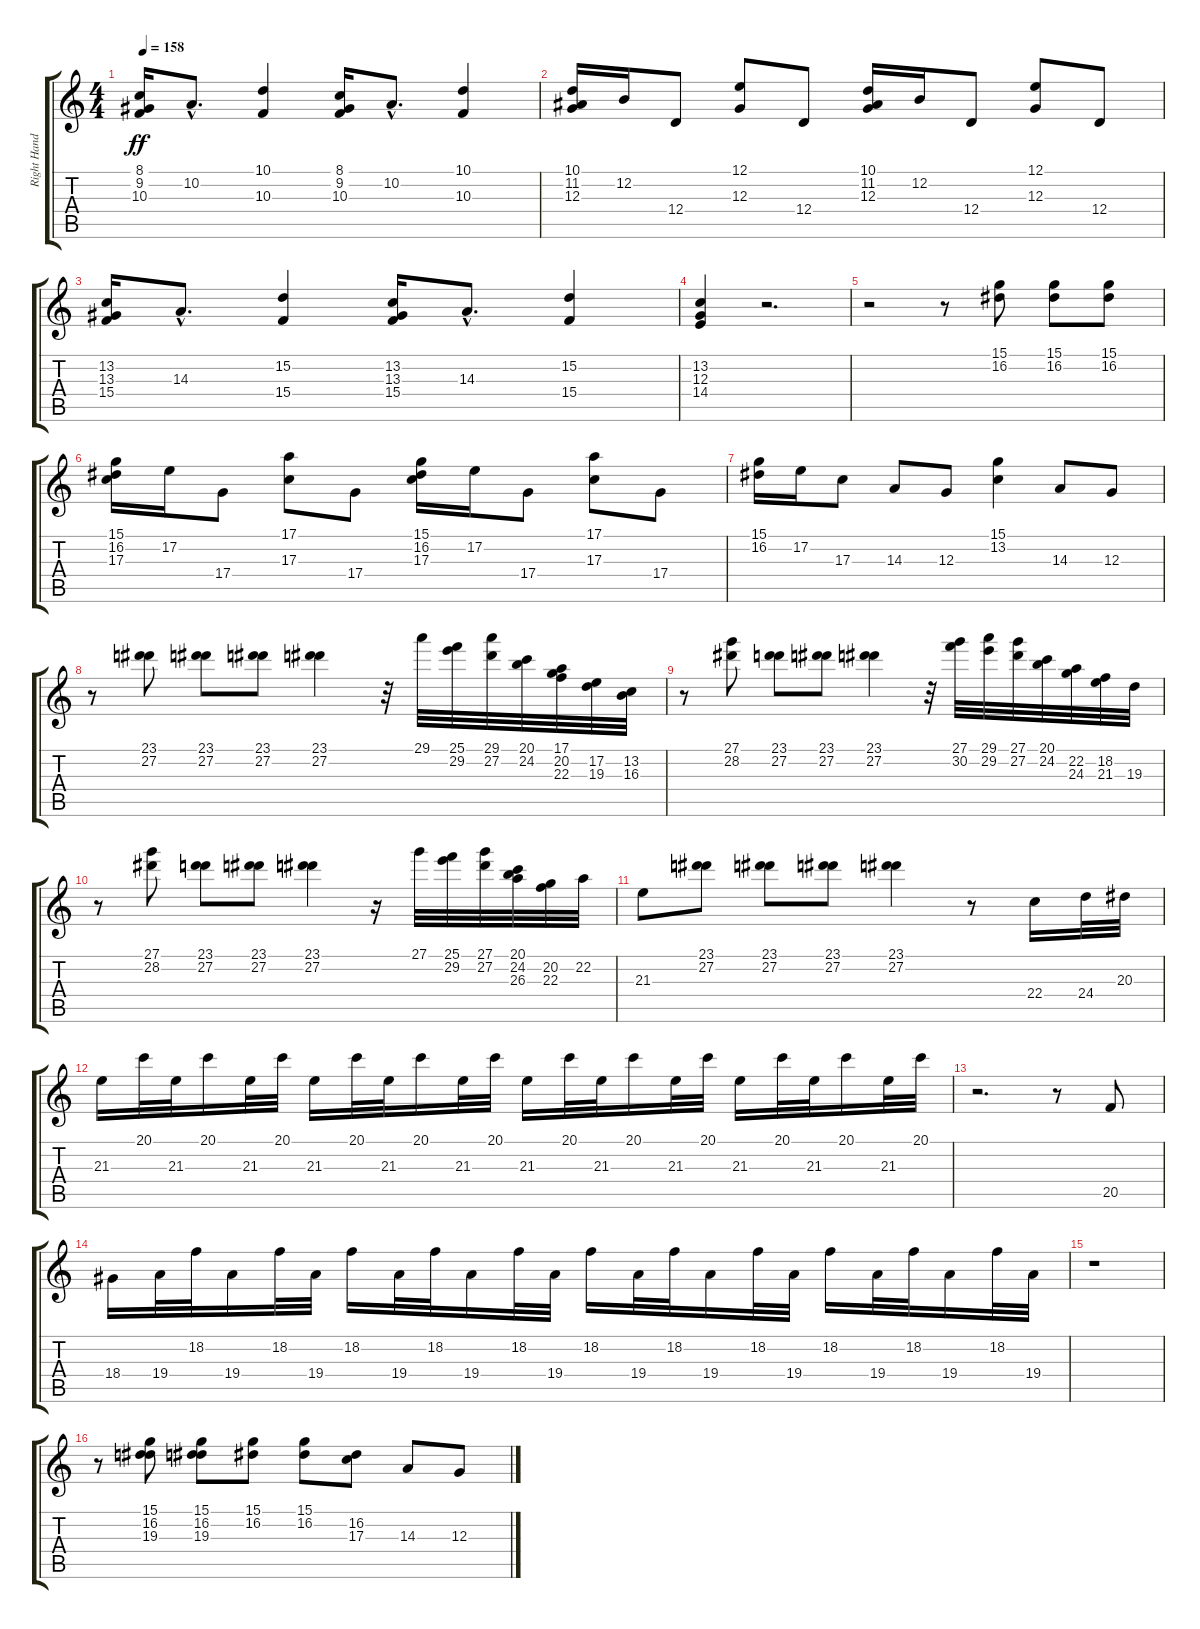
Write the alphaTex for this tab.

\track ("Right Hand" "Right Hand") {instrument acousticgrandpiano}
\staff {score tabs}
\tuning (E4 B3 G3 D3 A2 E2) {hide}
\ts (4 4)
\tempo 158
\clef g2
\ks c
(8.1 9.2 10.3).16{dy ff} 10.2{hac}.8{d} (10.1 10.3).4 (8.1 9.2 10.3).16 10.2{hac}.8{d} (10.1 10.3).4 |
(10.1 11.2 12.3).16 12.2.16 12.4.8 (12.1 12.3).8 12.4.8 (10.1 11.2 12.3).16 12.2.16 12.4.8 (12.1 12.3).8 12.4.8 |
(13.2 13.3 15.4).16 14.3{hac}.8{d} (15.2 15.4).4 (13.2 13.3 15.4).16 14.3{hac}.8{d} (15.2 15.4).4 |
(13.2 12.3 14.4).4 r.2{d} |
r.2 r.8 (15.1 16.2).8 (15.1 16.2).8 (15.1 16.2).8 |
(15.1 16.2 17.3).16 17.2.16 17.4.8 (17.1 17.3).8 17.4.8 (15.1 16.2 17.3).16 17.2.16 17.4.8 (17.1 17.3).8 17.4.8 |
(15.1 16.2).16 17.2.16 17.3.8 14.3.8 12.3.8 (15.1 13.2).4 14.3.8 12.3.8 |
r.8 (23.1 27.2).8 (23.1 27.2).8 (23.1 27.2).8 (23.1 27.2).4 r.32 29.1.32 (25.1 29.2).32 (29.1 27.2).32 (20.1 24.2).32 (17.1 20.2 22.3).32 (17.2 19.3).32 (13.2 16.3).32 |
r.8 (27.1 28.2).8 (23.1 27.2).8 (23.1 27.2).8 (23.1 27.2).4 r.32 (27.1 30.2).32 (29.1 29.2).32 (27.1 27.2).32 (20.1 24.2).32 (22.2 24.3).32 (18.2 21.3).32 19.3.32 |
r.8 (27.1 28.2).8 (23.1 27.2).8 (23.1 27.2).8 (23.1 27.2).4 r.16 27.1.32 (25.1 29.2).32 (27.1 27.2).32 (20.1 24.2 26.3).32 (20.2 22.3).32 22.2.32 |
21.3.8 (23.1 27.2).8 (23.1 27.2).8 (23.1 27.2).8 (23.1 27.2).4 r.8 22.4.16 24.4.32 20.3.32 |
21.3.16 20.1.32 21.3.32 20.1.16 21.3.32 20.1.32 21.3.16 20.1.32 21.3.32 20.1.16 21.3.32 20.1.32 21.3.16 20.1.32 21.3.32 20.1.16 21.3.32 20.1.32 21.3.16 20.1.32 21.3.32 20.1.16 21.3.32 20.1.32 |
r.2{d} r.8 20.5.8 |
18.4.16{volume 13} 19.4.32 18.2.32 19.4.16 18.2.32 19.4.32 18.2.16 19.4.32 18.2.32 19.4.16 18.2.32 19.4.32 18.2.16 19.4.32 18.2.32 19.4.16 18.2.32 19.4.32 18.2.16 19.4.32 18.2.32 19.4.16 18.2.32 19.4.32 |
r.1 |
r.8 (15.1 16.2 19.3).8 (15.1 16.2 19.3).8 (15.1 16.2).8 (15.1 16.2).8 (16.2 17.3).8 14.3.8 12.3.8
